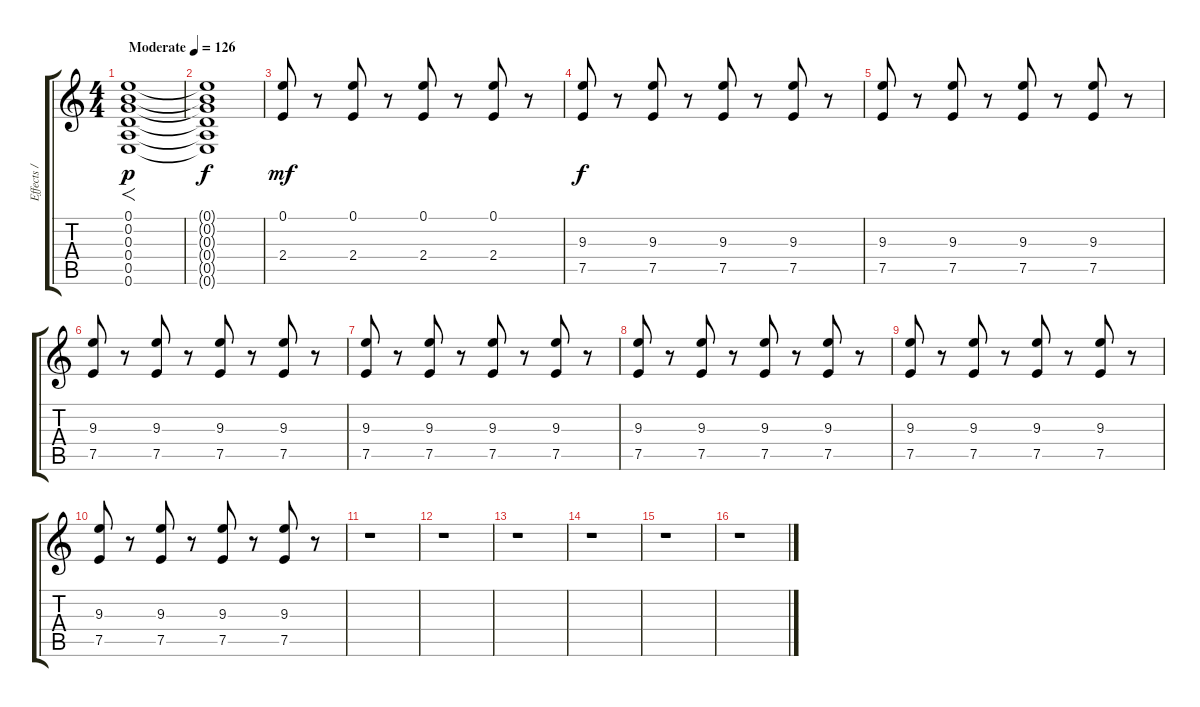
\track ("Effects / Extra Guitar" "Effects / ") {instrument electricguitarclean}
\staff {score tabs}
\tuning (E4 B3 G3 D3 A2 E2) {hide}
\ts (4 4)
\tempo (126 "Moderate")
\clef g2
\ks c
(0.1 0.2 0.3 0.4 0.5 0.6).1{f dy p volume 16 instrument whistle} |
(0.1{t} 0.2{t} 0.3{t} 0.4{t} 0.5{t} 0.6{t}).1{dy f} |
(0.1 2.4).8{dy mf instrument overdrivenguitar} r.8 (0.1 2.4).8 r.8 (0.1 2.4).8 r.8 (0.1 2.4).8 r.8 |
(9.3 7.5).8{dy f} r.8 (9.3 7.5).8 r.8 (9.3 7.5).8 r.8 (9.3 7.5).8 r.8 |
(9.3 7.5).8 r.8 (9.3 7.5).8 r.8 (9.3 7.5).8 r.8 (9.3 7.5).8 r.8 |
(9.3 7.5).8 r.8 (9.3 7.5).8 r.8 (9.3 7.5).8 r.8 (9.3 7.5).8 r.8 |
(9.3 7.5).8 r.8 (9.3 7.5).8 r.8 (9.3 7.5).8 r.8 (9.3 7.5).8 r.8 |
(9.3 7.5).8 r.8 (9.3 7.5).8 r.8 (9.3 7.5).8 r.8 (9.3 7.5).8 r.8 |
(9.3 7.5).8 r.8 (9.3 7.5).8 r.8 (9.3 7.5).8 r.8 (9.3 7.5).8 r.8 |
(9.3 7.5).8 r.8 (9.3 7.5).8 r.8 (9.3 7.5).8 r.8 (9.3 7.5).8 r.8 |
r.1 |
r.1 |
r.1 |
r.1 |
r.1 |
r.1
